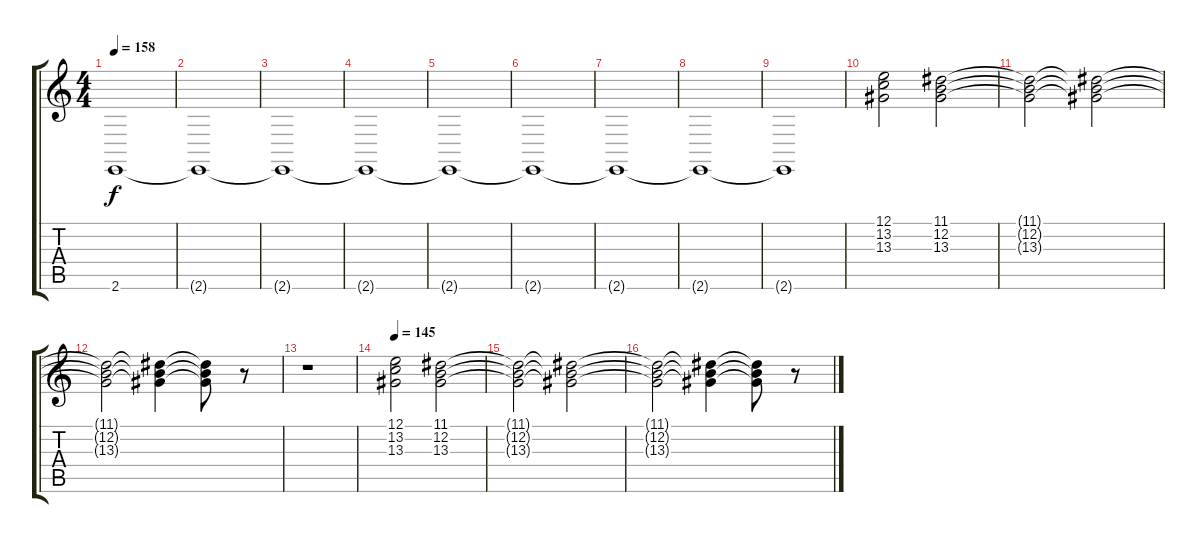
\track "" {instrument churchorgan}
\staff {score tabs}
\tuning (E4 B3 G3 D3 A2 D2) {hide}
\ts (4 4)
\tempo 158
\clef g2
\ks c
2.6{t}.1{dy f} |
2.6{t}.1 |
2.6{t}.1 |
2.6{t}.1 |
2.6{t}.1 |
2.6{t}.1 |
2.6{t}.1 |
2.6{t}.1 |
2.6{t}.1 |
(12.1 13.2 13.3).2{volume 13 balance 5 instrument churchorgan} (11.1 12.2 13.3).2 |
(11.1{t} 12.2{t} 13.3{t}).2 (11.1{t} 12.2{t} 13.3{t}).2 |
(11.1{t} 12.2{t} 13.3{t}).2 (11.1{t} 12.2{t} 13.3{t}).4 (11.1{t} 12.2{t} 13.3{t}).8 r.8 |
r.1 |
\tempo 145
(12.1 13.2 13.3).2{volume 13 balance 5 instrument churchorgan} (11.1 12.2 13.3).2 |
(11.1{t} 12.2{t} 13.3{t}).2 (11.1{t} 12.2{t} 13.3{t}).2 |
(11.1{t} 12.2{t} 13.3{t}).2 (11.1{t} 12.2{t} 13.3{t}).4 (11.1{t} 12.2{t} 13.3{t}).8 r.8
